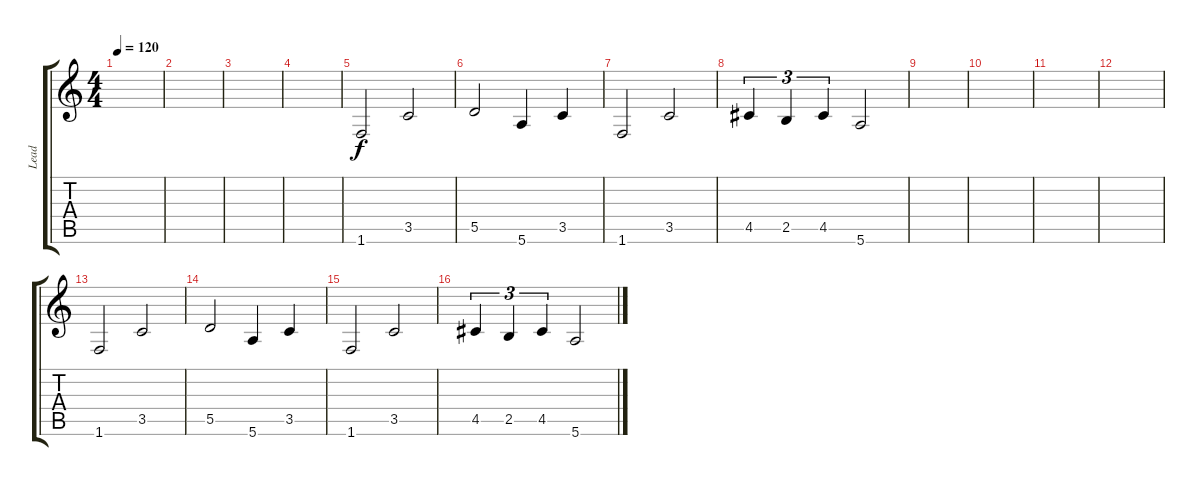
\track ("Lead" "Lead") {instrument distortionguitar}
\staff {score tabs}
\tuning (E4 B3 G3 D3 A2 E2) {hide}
\ts (4 4)
\tempo 120
\clef g2
\ks c
|
|
|
|
1.6.2 3.5.2 |
5.5.2 5.6.4 3.5.4 |
1.6.2 3.5.2 |
4.5.4{tu (3 2)} 2.5.4{tu (3 2)} 4.5.4{tu (3 2)} 5.6.2 |
|
|
|
|
1.6.2 3.5.2 |
5.5.2 5.6.4 3.5.4 |
1.6.2 3.5.2 |
4.5.4{tu (3 2)} 2.5.4{tu (3 2)} 4.5.4{tu (3 2)} 5.6.2
